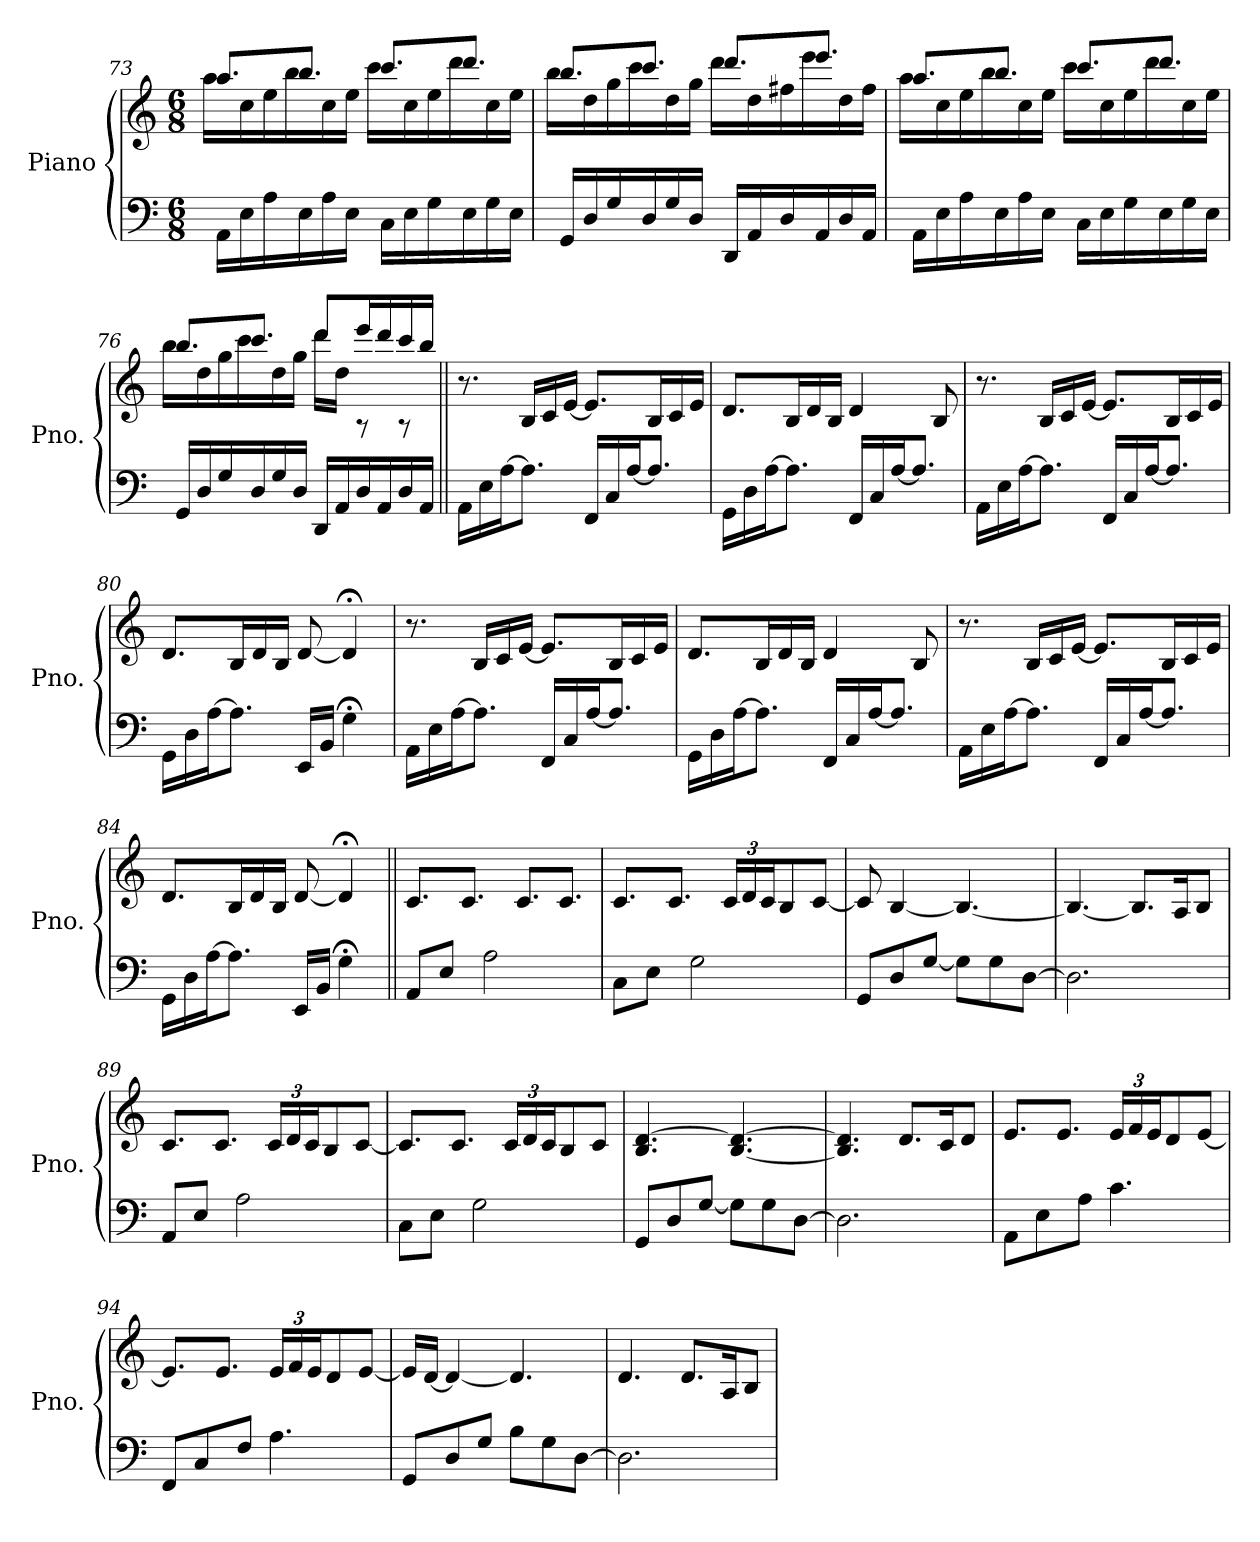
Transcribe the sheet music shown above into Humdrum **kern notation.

**kern	**kern
*part1	*part1
*staff2	*staff1
*I"Piano	*
*I'Pno.	*
!!LO:LB:g=z
*clefF4	*clefG2
*k[]	*k[]
*M6/8	*M6/8
=73	=73
*	*^
16AA\LL	8.aa/L	16aa\LL
16E\	.	16cc\
16A\	.	16ee\
16E\	8.bb/J	16bb\
16A\	.	16cc\
16E\JJ	.	16ee\JJ
16C\LL	8.ccc/L	16ccc\LL
16E\	.	16cc\
16G\	.	16ee\
16E\	8.ddd/J	16ddd\
16G\	.	16cc\
16E\JJ	.	16ee\JJ
=74	=74	=74
16GG/LL	8.bb/L	16bb\LL
16D/	.	16dd\
16G/	.	16gg\
16D/	8.ccc/J	16ccc\
16G/	.	16dd\
16D/JJ	.	16gg\JJ
16DD/LL	8.ddd/L	16ddd\LL
16AA/	.	16dd\
16D/	.	16ff#X\
16AA/	8.eee/J	16eee\
16D/	.	16dd\
16AA/JJ	.	16ff#\JJ
!!LO:LB:g=z	!!
=75	=75	=75
16AA\LL	8.aa/L	16aa\LL
16E\	.	16cc\
16A\	.	16ee\
16E\	8.bb/J	16bb\
16A\	.	16cc\
16E\JJ	.	16ee\JJ
16C\LL	8.ccc/L	16ccc\LL
16E\	.	16cc\
16G\	.	16ee\
16E\	8.ddd/J	16ddd\
16G\	.	16cc\
16E\JJ	.	16ee\JJ
=76	=76	=76
16GG/LL	8.bb/L	16bb\LL
16D/	.	16dd\
16G/	.	16gg\
16D/	8.ccc/J	16ccc\
16G/	.	16dd\
16D/JJ	.	16gg\JJ
16DD/LL	8ddd/L	16ddd\LL
16AA/	.	16dd\JJ
16D/	16eee/L	8rA
16AA/	16ddd/	.
16D/	16ccc/	8rA
16AA/JJ	16bb/JJ	.
*	*v	*v
!!LO:LB:g=z
=77||	=77||
16AA\LL	8.r
16E\	.
[16A\J	.
8.A\J]	16B/LL
.	16c/
.	[16e/JJ
16FF/LL	8.e/L]
16C/	.
[16A/J	.
8.A/J]	16B/L
.	16c/
.	16e/JJ
=78	=78
16GG\LL	8.d/L
16D\	.
[16A\J	.
8.A\J]	16B/L
.	16d/
.	16B/JJ
16FF/LL	4d/
16C/	.
[16A/J	.
8.A/J]	.
.	8B/
=79	=79
16AA\LL	8.r
16E\	.
[16A\J	.
8.A\J]	16B/LL
.	16c/
.	[16e/JJ
16FF/LL	8.e/L]
16C/	.
[16A/J	.
8.A/J]	16B/L
.	16c/
.	16e/JJ
=80	=80
16GG\LL	8.d/L
16D\	.
[16A\J	.
8.A\J]	16B/L
.	16d/
.	16B/JJ
16EE/LL	[8d/
16BB/JJ	.
4G;<\	4d;</]
!!LO:LB:g=z
=81	=81
16AA\LL	8.r
16E\	.
[16A\J	.
8.A\J]	16B/LL
.	16c/
.	[16e/JJ
16FF/LL	8.e/L]
16C/	.
[16A/J	.
8.A/J]	16B/L
.	16c/
.	16e/JJ
=82	=82
16GG\LL	8.d/L
16D\	.
[16A\J	.
8.A\J]	16B/L
.	16d/
.	16B/JJ
16FF/LL	4d/
16C/	.
[16A/J	.
8.A/J]	.
.	8B/
=83	=83
16AA\LL	8.r
16E\	.
[16A\J	.
8.A\J]	16B/LL
.	16c/
.	[16e/JJ
16FF/LL	8.e/L]
16C/	.
[16A/J	.
8.A/J]	16B/L
.	16c/
.	16e/JJ
=84	=84
16GG\LL	8.d/L
16D\	.
[16A\J	.
8.A\J]	16B/L
.	16d/
.	16B/JJ
16EE/LL	[8d/
16BB/JJ	.
4G;<\	4d;</]
!!LO:LB:g=z
=85||	=85||
8AA/L	8.c/L
8E/J	.
.	8.c/J
2A\	.
.	8.c/L
.	8.c/J
=86	=86
8C\L	8.c/L
8E\J	.
.	8.c/J
2G\	.
*	*Xbrackettup
.	24c/LL
.	24d/
.	24c/J
.	8B/
.	[8c/J
=87	=87
8GG/L	8c/]
8D/	[4B/
[8G/J	.
8G\L]	4.B/_
8G\	.
[8D\J	.
=88	=88
2.D\]	4.B/_
.	8.B/L]
.	16A/K
.	8B/J
=89	=89
8AA/L	8.c/L
8E/J	.
.	8.c/J
2A\	.
.	24c/LL
.	24d/
.	24c/J
.	8B/
.	[8c/J
!!LO:LB:g=z
=90	=90
8C\L	8.c/L]
8E\J	.
.	8.c/J
2G\	.
.	24c/LL
.	24d/
.	24c/J
.	8B/
.	8c/J
=91	=91
8GG/L	4.B/ [4.d/
8D/	.
[8G/J	.
8G\L]	[4.B/ 4.d/_
8G\	.
[8D\J	.
=92	=92
2.D\]	4.B/] 4.d/]
.	8.d/L
.	16c/K
.	8d/J
=93	=93
8AA\L	8.e/L
8E\	.
.	8.e/J
8A\J	.
4.c\	24e/LL
.	24f/
.	24e/J
.	8d/
.	[8e/J
=94	=94
8FF/L	8.e/L]
8C/	.
.	8.e/J
8F/J	.
4.A\	24e/LL
.	24f/
.	24e/J
.	8d/
.	[8e/J
=95	=95
8GG/L	16e/LL]
.	[16d/JJ
8D/	4d/_
8G/J	.
8B\L	4.d/]
8G\	.
[8D\J	.
!!LO:PB:g=z
=96	=96
2.D\]	4.d/
.	8.d/L
.	16A/K
.	8B/J
=	=
*-	*-
